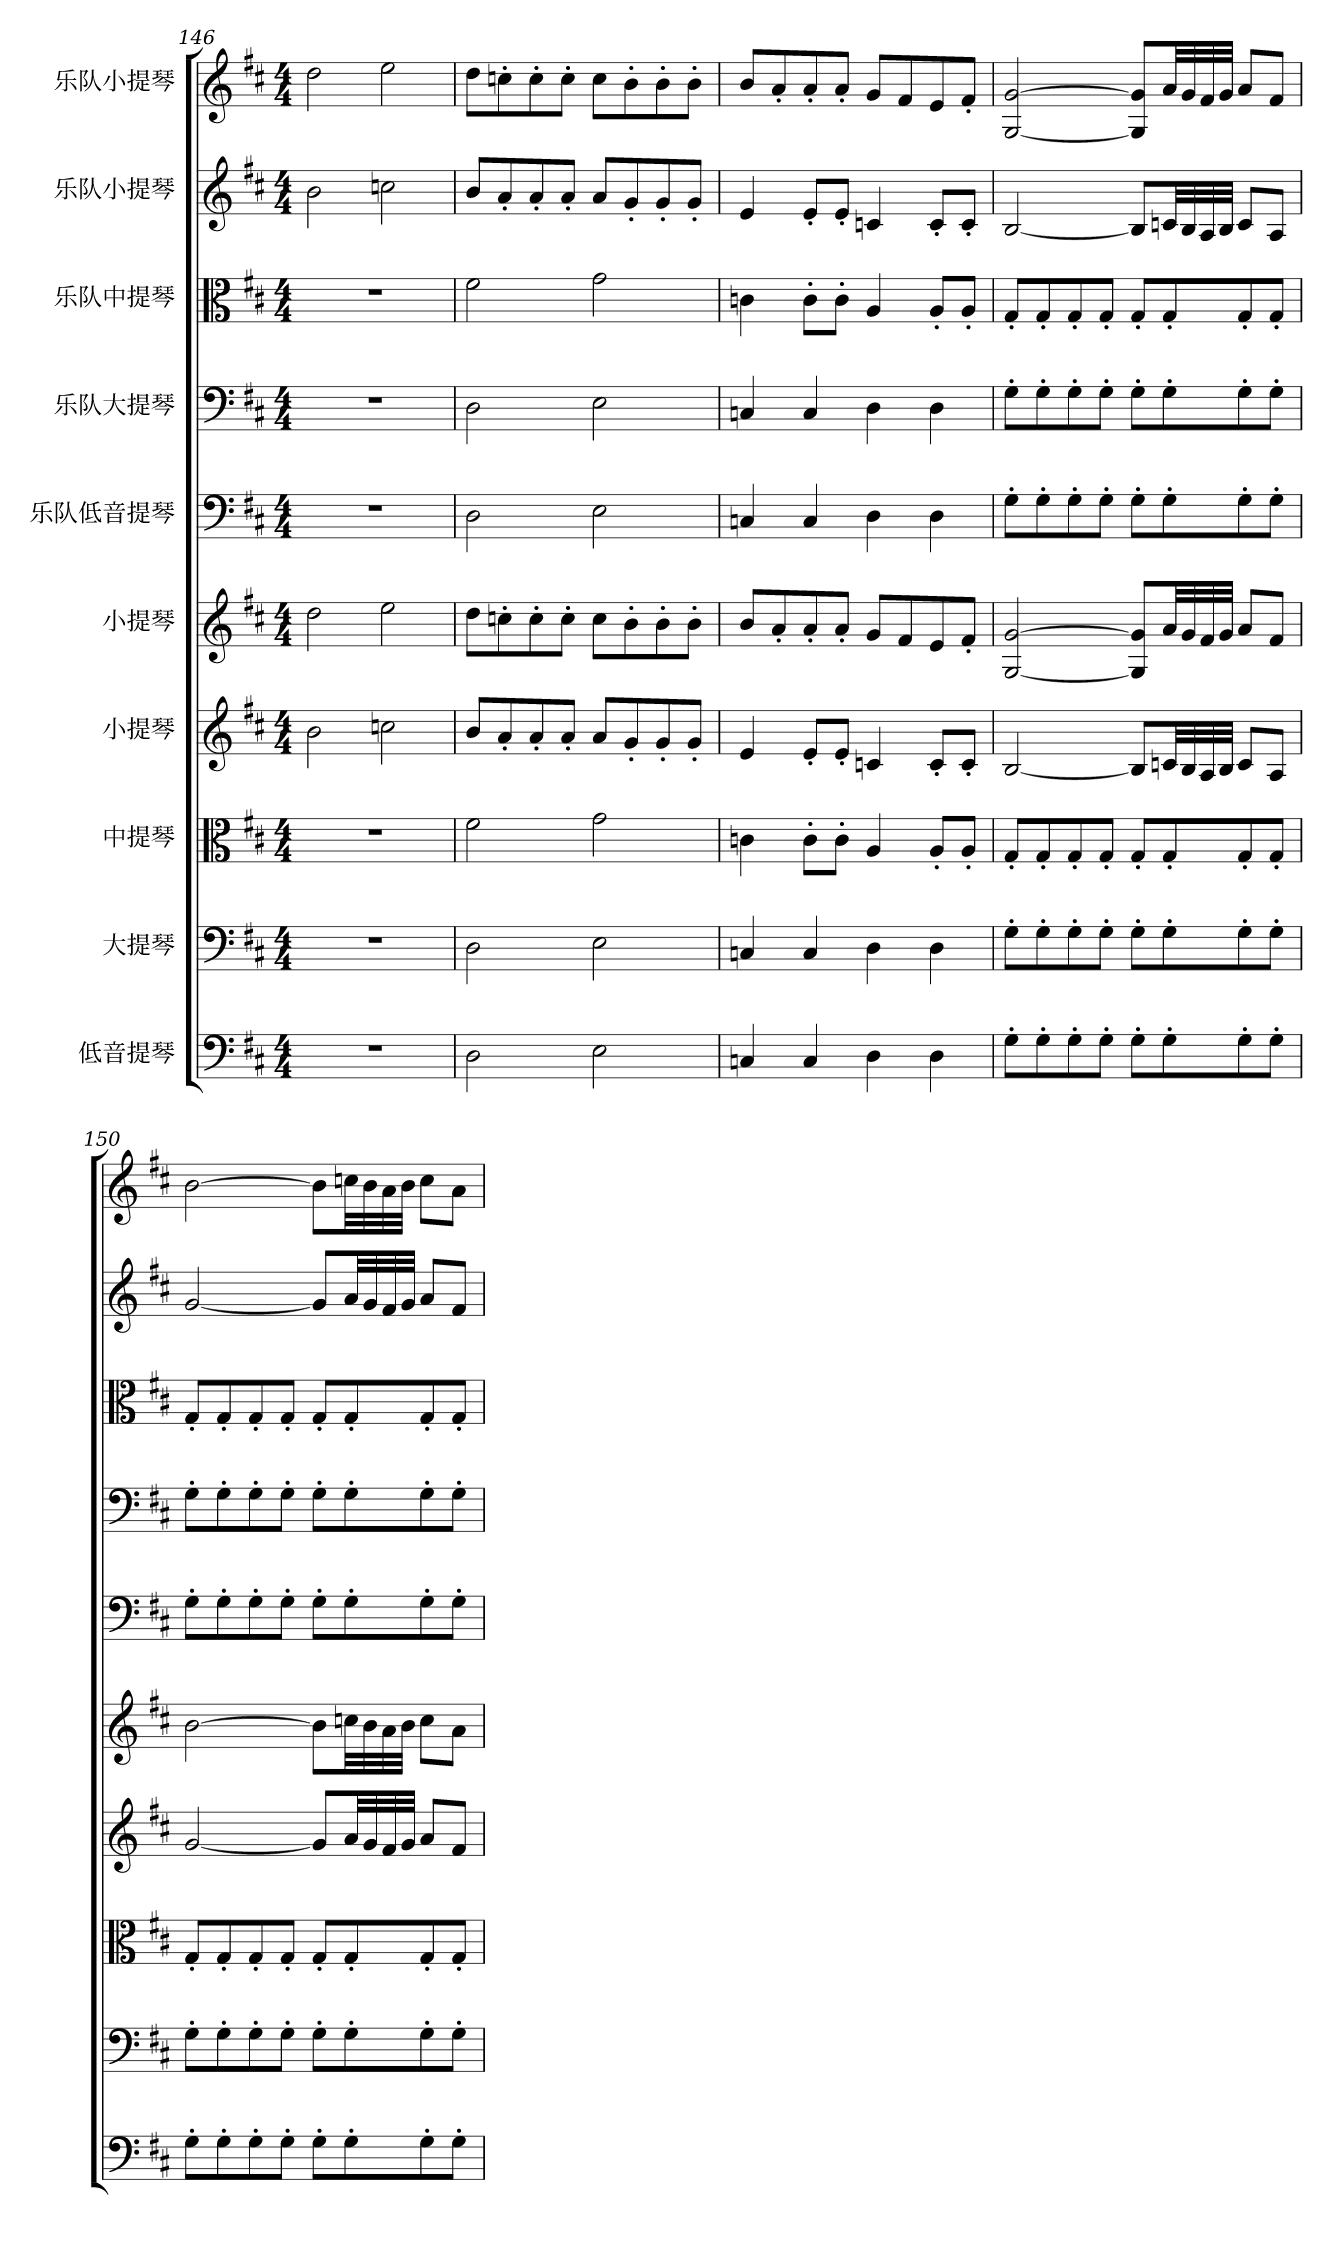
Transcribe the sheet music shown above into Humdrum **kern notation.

**kern	**kern	**kern	**kern	**kern	**kern	**kern	**kern	**kern	**kern
*part10	*part9	*part8	*part7	*part6	*part5	*part4	*part3	*part2	*part1
*staff10	*staff9	*staff8	*staff7	*staff6	*staff5	*staff4	*staff3	*staff2	*staff1
*I"低音提琴	*I"大提琴	*I"中提琴	*I"小提琴	*I"小提琴	*I"乐队低音提琴	*I"乐队大提琴	*I"乐队中提琴	*I"乐队小提琴	*I"乐队小提琴
*clefF4	*clefF4	*clefC3	*clefG2	*clefG2	*clefF4	*clefF4	*clefC3	*clefG2	*clefG2
*ITrd7c12	*	*	*	*	*ITrd7c12	*	*	*	*
*k[f#c#]	*k[f#c#]	*k[f#c#]	*k[f#c#]	*k[f#c#]	*k[f#c#]	*k[f#c#]	*k[f#c#]	*k[f#c#]	*k[f#c#]
*M4/4	*M4/4	*M4/4	*M4/4	*M4/4	*M4/4	*M4/4	*M4/4	*M4/4	*M4/4
=146	=146	=146	=146	=146	=146	=146	=146	=146	=146
1r	1r	1r	2b\	2dd\	1r	1r	1r	2b\	2dd\
.	.	.	2ccn\	2ee\	.	.	.	2ccn\	2ee\
=147	=147	=147	=147	=147	=147	=147	=147	=147	=147
*	*	*	*	*	*	*	*	*	*MM138
2DD\	2D\	2f#\	8b/L	8dd\L	2DD\	2D\	2f#\	8b/L	8dd\L
.	.	.	8a'/	8ccn'\	.	.	.	8a'/	8ccn'\
.	.	.	8a'/	8cc'\	.	.	.	8a'/	8cc'\
.	.	.	8a'/J	8cc'\J	.	.	.	8a'/J	8cc'\J
2EE\	2E\	2g\	8a/L	8cc\L	2EE\	2E\	2g\	8a/L	8cc\L
.	.	.	8g'/	8b'\	.	.	.	8g'/	8b'\
.	.	.	8g'/	8b'\	.	.	.	8g'/	8b'\
.	.	.	8g'/J	8b'\J	.	.	.	8g'/J	8b'\J
=148	=148	=148	=148	=148	=148	=148	=148	=148	=148
4CCn/	4Cn/	4cn\	4e/	8b/L	4CCn/	4Cn/	4cn\	4e/	8b/L
.	.	.	.	8a'/	.	.	.	.	8a'/
4CC/	4C/	8c'\L	8e'/L	8a'/	4CC/	4C/	8c'\L	8e'/L	8a'/
.	.	8c'\J	8e'/J	8a'/J	.	.	8c'\J	8e'/J	8a'/J
4DD\	4D\	4A/	4cn/	8g/L	4DD\	4D\	4A/	4cn/	8g/L
.	.	.	.	8f#/	.	.	.	.	8f#/
4DD\	4D\	8A'/L	8c'/L	8e/	4DD\	4D\	8A'/L	8c'/L	8e/
.	.	8A'/J	8c'/J	8f#'/J	.	.	8A'/J	8c'/J	8f#'/J
!!LO:PB:g=z
=149	=149	=149	=149	=149	=149	=149	=149	=149	=149
8GG'\L	8G'\L	8G'/L	[2B/	[2G/ [2g/	8GG'\L	8G'\L	8G'/L	[2B/	[2G/ [2g/
8GG'\	8G'\	8G'/	.	.	8GG'\	8G'\	8G'/	.	.
8GG'\	8G'\	8G'/	.	.	8GG'\	8G'\	8G'/	.	.
8GG'\J	8G'\J	8G'/J	.	.	8GG'\J	8G'\J	8G'/J	.	.
8GG'\L	8G'\L	8G'/L	8B/L]	8G/] 8g/]L	8GG'\L	8G'\L	8G'/L	8B/L]	8G/] 8g/]L
8GG'\	8G'\	8G'/	32cn/LL	32a/LL	8GG'\	8G'\	8G'/	32cn/LL	32a/LL
.	.	.	32B/	32g/	.	.	.	32B/	32g/
.	.	.	32A/	32f#/	.	.	.	32A/	32f#/
.	.	.	32B/JJJ	32g/JJJ	.	.	.	32B/JJJ	32g/JJJ
8GG'\	8G'\	8G'/	8c/L	8a/L	8GG'\	8G'\	8G'/	8c/L	8a/L
8GG'\J	8G'\J	8G'/J	8A/J	8f#/J	8GG'\J	8G'\J	8G'/J	8A/J	8f#/J
=150	=150	=150	=150	=150	=150	=150	=150	=150	=150
8GG'\L	8G'\L	8G'/L	[2g/	[2b\	8GG'\L	8G'\L	8G'/L	[2g/	[2b\
8GG'\	8G'\	8G'/	.	.	8GG'\	8G'\	8G'/	.	.
8GG'\	8G'\	8G'/	.	.	8GG'\	8G'\	8G'/	.	.
8GG'\J	8G'\J	8G'/J	.	.	8GG'\J	8G'\J	8G'/J	.	.
8GG'\L	8G'\L	8G'/L	8g/L]	8b\L]	8GG'\L	8G'\L	8G'/L	8g/L]	8b\L]
8GG'\	8G'\	8G'/	32a/LL	32ccn\LL	8GG'\	8G'\	8G'/	32a/LL	32ccn\LL
.	.	.	32g/	32b\	.	.	.	32g/	32b\
.	.	.	32f#/	32a\	.	.	.	32f#/	32a\
.	.	.	32g/JJJ	32b\JJJ	.	.	.	32g/JJJ	32b\JJJ
8GG'\	8G'\	8G'/	8a/L	8cc\L	8GG'\	8G'\	8G'/	8a/L	8cc\L
8GG'\J	8G'\J	8G'/J	8f#/J	8a\J	8GG'\J	8G'\J	8G'/J	8f#/J	8a\J
=	=	=	=	=	=	=	=	=	=
*-	*-	*-	*-	*-	*-	*-	*-	*-	*-
